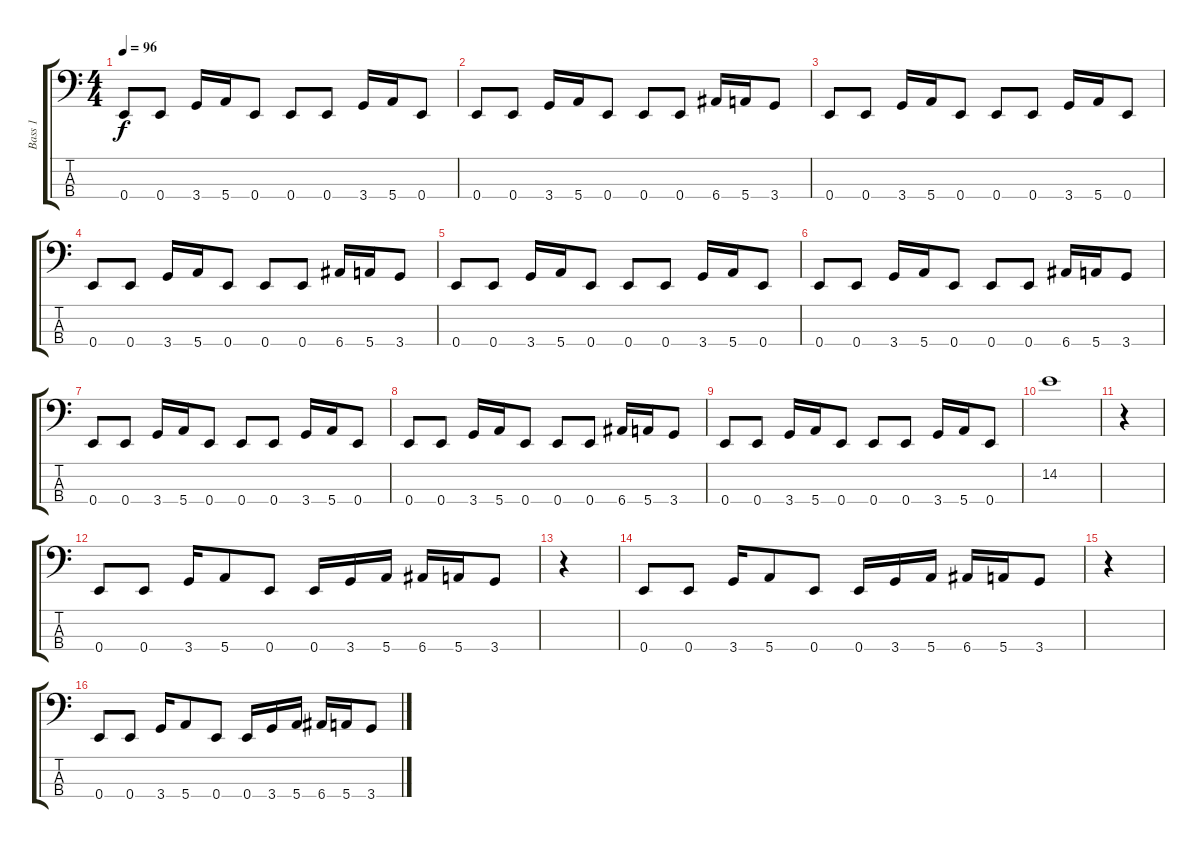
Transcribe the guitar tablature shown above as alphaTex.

\track ("Bass 1" "Bass 1") {instrument electricbassfinger}
\staff {score tabs}
\tuning (G2 D2 A1 E1) {hide}
\ts (4 4)
\tempo 96
\clef f4
\ks c
0.4.8{dy f} 0.4.8 3.4.16 5.4.16 0.4.8 0.4.8 0.4.8 3.4.16 5.4.16 0.4.8 |
0.4.8 0.4.8 3.4.16 5.4.16 0.4.8 0.4.8 0.4.8 6.4.16 5.4.16 3.4.8 |
0.4.8 0.4.8 3.4.16 5.4.16 0.4.8 0.4.8 0.4.8 3.4.16 5.4.16 0.4.8 |
0.4.8 0.4.8 3.4.16 5.4.16 0.4.8 0.4.8 0.4.8 6.4.16 5.4.16 3.4.8 |
0.4.8 0.4.8 3.4.16 5.4.16 0.4.8 0.4.8 0.4.8 3.4.16 5.4.16 0.4.8 |
0.4.8 0.4.8 3.4.16 5.4.16 0.4.8 0.4.8 0.4.8 6.4.16 5.4.16 3.4.8 |
0.4.8 0.4.8 3.4.16 5.4.16 0.4.8 0.4.8 0.4.8 3.4.16 5.4.16 0.4.8 |
0.4.8 0.4.8 3.4.16 5.4.16 0.4.8 0.4.8 0.4.8 6.4.16 5.4.16 3.4.8 |
0.4.8 0.4.8 3.4.16 5.4.16 0.4.8 0.4.8 0.4.8 3.4.16 5.4.16 0.4.8 |
14.2.1 |
r.4 |
0.4.8 0.4.8 3.4.16 5.4.8 0.4.8 0.4.16 3.4.16 5.4.16 6.4.16 5.4.16 3.4.8 |
r.4 |
0.4.8 0.4.8 3.4.16 5.4.8 0.4.8 0.4.16 3.4.16 5.4.16 6.4.16 5.4.16 3.4.8 |
r.4 |
0.4.8 0.4.8 3.4.16 5.4.8 0.4.8 0.4.16 3.4.16 5.4.16 6.4.16 5.4.16 3.4.8
